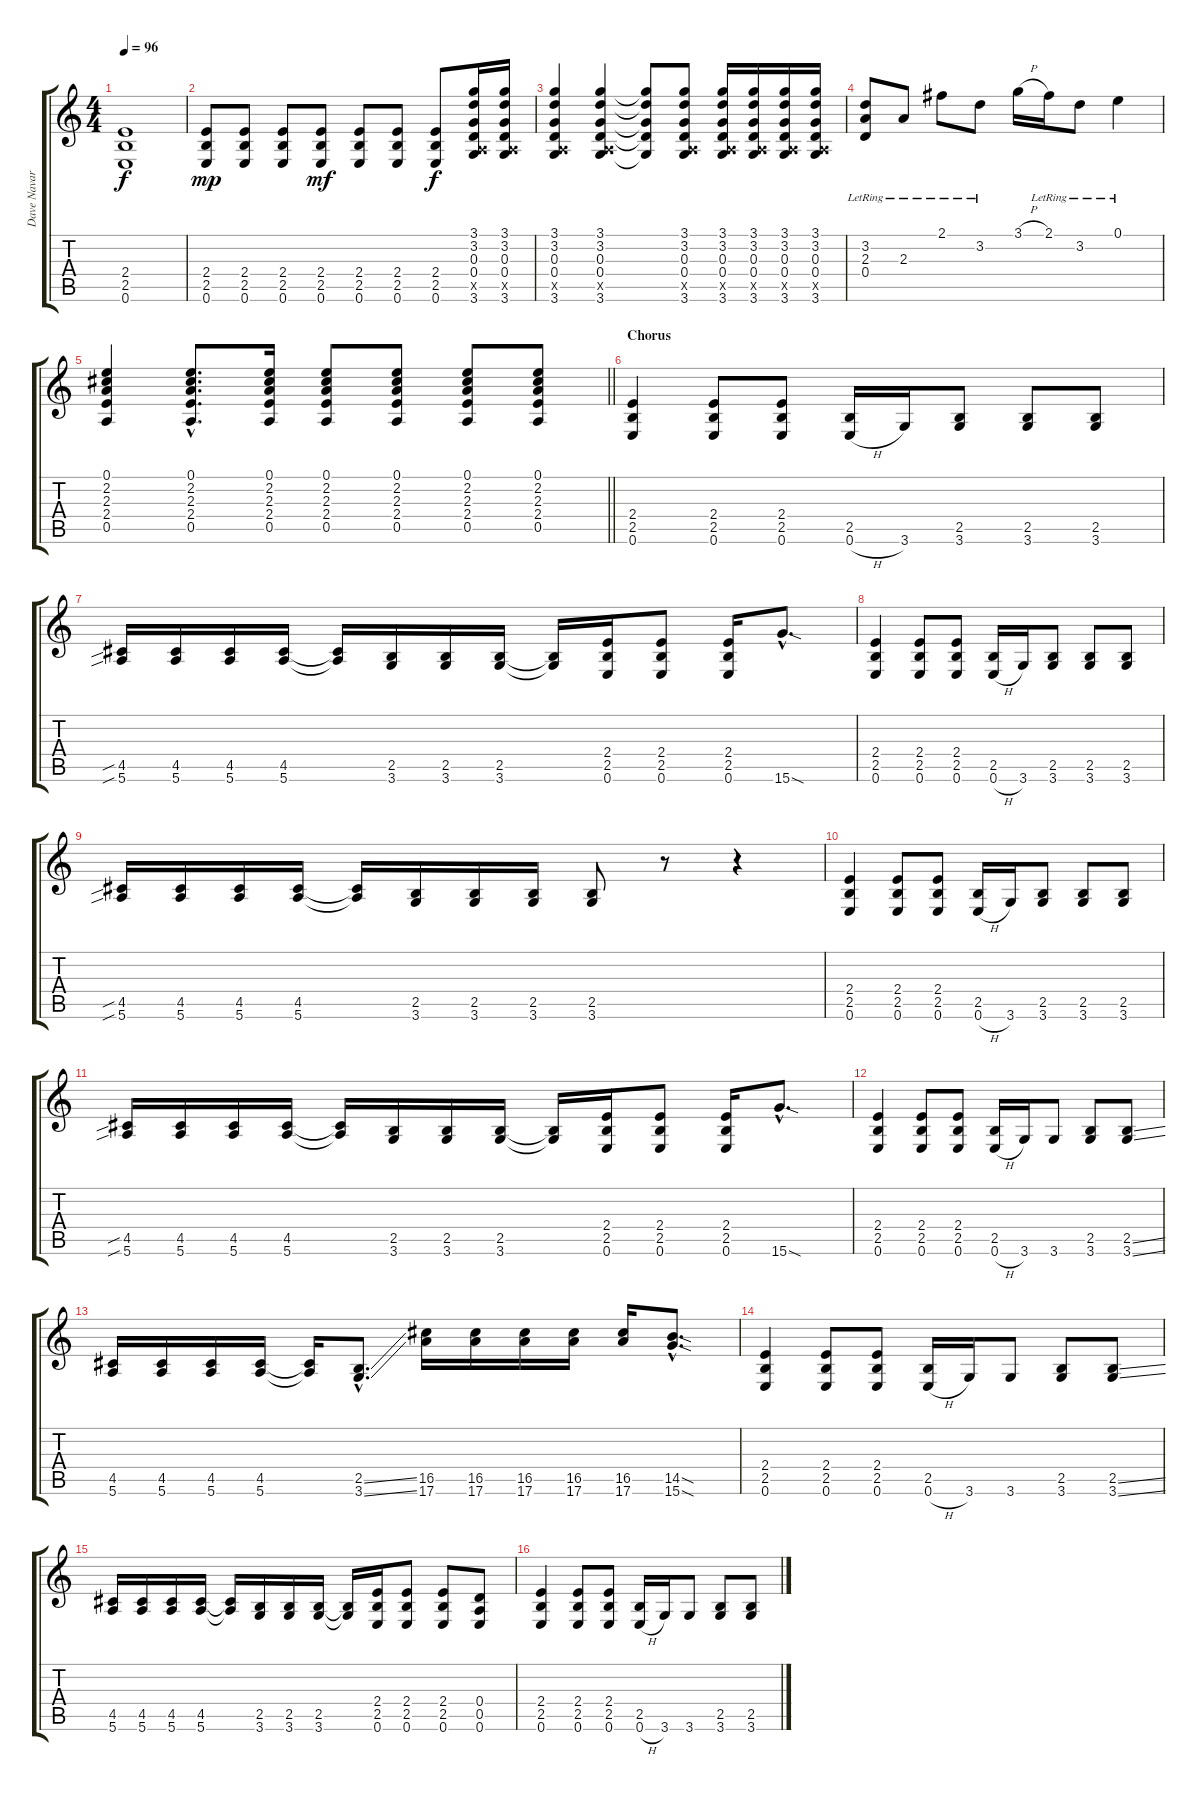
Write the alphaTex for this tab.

\track ("Dave Navarro Guitar 3" "Dave Navar") {instrument distortionguitar}
\staff {score tabs}
\tuning (E4 B3 G3 D3 A2 E2) {hide}
\ts (4 4)
\tempo 96
\clef g2
\ks c
(2.4{t} 2.5{t} 0.6{t}).1{dy f} |
(2.4 2.5 0.6).8{dy mp} (2.4 2.5 0.6).8 (2.4 2.5 0.6).8 (2.4 2.5 0.6).8{dy mf} (2.4 2.5 0.6).8 (2.4 2.5 0.6).8 (2.4 2.5 0.6).8{dy f} (3.1 3.2 0.3 0.4 0.5{x} 3.6).16 (3.1 3.2 0.3 0.4 0.5{x} 3.6).16 |
(3.1 3.2 0.3 0.4 0.5{x} 3.6).4 (3.1 3.2 0.3 0.4 0.5{x} 3.6).4 (3.1{t} 3.2{t} 0.3{t} 0.4{t} 3.6{t}).8 (3.1 3.2 0.3 0.4 0.5{x} 3.6).8 (3.1 3.2 0.3 0.4 0.5{x} 3.6).16 (3.1 3.2 0.3 0.4 0.5{x} 3.6).16 (3.1 3.2 0.3 0.4 0.5{x} 3.6).16 (3.1 3.2 0.3 0.4 0.5{x} 3.6).16 |
(3.2{lr} 2.3{lr} 0.4{lr}).8 2.3{lr}.8 2.1{lr}.8 3.2{lr}.8 3.1{h}.16 2.1{lr}.16 3.2{lr}.8 0.1{lr}.4 |
\barLineRight lightlight
(0.1 2.2 2.3 2.4 0.5).4 (0.1{hac} 2.2{hac} 2.3{hac} 2.4{hac} 0.5{hac}).8{d} (0.1 2.2 2.3 2.4 0.5).16 (0.1 2.2 2.3 2.4 0.5).8 (0.1 2.2 2.3 2.4 0.5).8 (0.1 2.2 2.3 2.4 0.5).8 (0.1 2.2 2.3 2.4 0.5).8 |
\section ("" "Chorus")
(2.4 2.5 0.6).4 (2.4 2.5 0.6).8 (2.4 2.5 0.6).8 (2.5 0.6{h}).16 3.6.16 (2.5 3.6).8 (2.5 3.6).8 (2.5 3.6).8 |
(4.5{sib} 5.6{sib}).16 (4.5 5.6).16 (4.5 5.6).16 (4.5 5.6).16 (4.5{t} 5.6{t}).16 (2.5 3.6).16 (2.5 3.6).16 (2.5 3.6).16 (2.5{t} 3.6{t}).16 (2.4 2.5 0.6).16 (2.4 2.5 0.6).8 (2.4 2.5 0.6).16 15.6{sod hac}.8{d} |
(2.4 2.5 0.6).4 (2.4 2.5 0.6).8 (2.4 2.5 0.6).8 (2.5 0.6{h}).16 3.6.16 (2.5 3.6).8 (2.5 3.6).8 (2.5 3.6).8 |
(4.5{sib} 5.6{sib}).16 (4.5 5.6).16 (4.5 5.6).16 (4.5 5.6).16 (4.5{t} 5.6{t}).16 (2.5 3.6).16 (2.5 3.6).16 (2.5 3.6).16 (2.5 3.6).8 r.8 r.4 |
(2.4 2.5 0.6).4 (2.4 2.5 0.6).8 (2.4 2.5 0.6).8 (2.5 0.6{h}).16 3.6.16 (2.5 3.6).8 (2.5 3.6).8 (2.5 3.6).8 |
(4.5{sib} 5.6{sib}).16 (4.5 5.6).16 (4.5 5.6).16 (4.5 5.6).16 (4.5{t} 5.6{t}).16 (2.5 3.6).16 (2.5 3.6).16 (2.5 3.6).16 (2.5{t} 3.6{t}).16 (2.4 2.5 0.6).16 (2.4 2.5 0.6).8 (2.4 2.5 0.6).16 15.6{sod hac}.8{d} |
(2.4 2.5 0.6).4 (2.4 2.5 0.6).8 (2.4 2.5 0.6).8 (2.5 0.6{h}).16 3.6.16 3.6.8 (2.5 3.6).8 (2.5{ss} 3.6{ss}).8 |
(4.5 5.6).16 (4.5 5.6).16 (4.5 5.6).16 (4.5 5.6).16 (4.5{t} 5.6{t}).16 (2.5{ss hac} 3.6{ss hac}).8{d} (16.5 17.6).16 (16.5 17.6).16 (16.5 17.6).16 (16.5 17.6).16 (16.5 17.6).16 (14.5{sod hac} 15.6{sod hac}).8{d} |
(2.4 2.5 0.6).4 (2.4 2.5 0.6).8 (2.4 2.5 0.6).8 (2.5 0.6{h}).16 3.6.16 3.6.8 (2.5 3.6).8 (2.5{ss} 3.6{ss}).8 |
(4.5 5.6).16 (4.5 5.6).16 (4.5 5.6).16 (4.5 5.6).16 (4.5{t} 5.6{t}).16 (2.5 3.6).16 (2.5 3.6).16 (2.5 3.6).16 (2.5{t} 3.6{t}).16 (2.4 2.5 0.6).16 (2.4 2.5 0.6).8 (2.4 2.5 0.6).8 (0.4 0.5 0.6).8 |
(2.4 2.5 0.6).4 (2.4 2.5 0.6).8 (2.4 2.5 0.6).8 (2.5 0.6{h}).16 3.6.16 3.6.8 (2.5 3.6).8 (2.5{ss} 3.6{ss}).8
